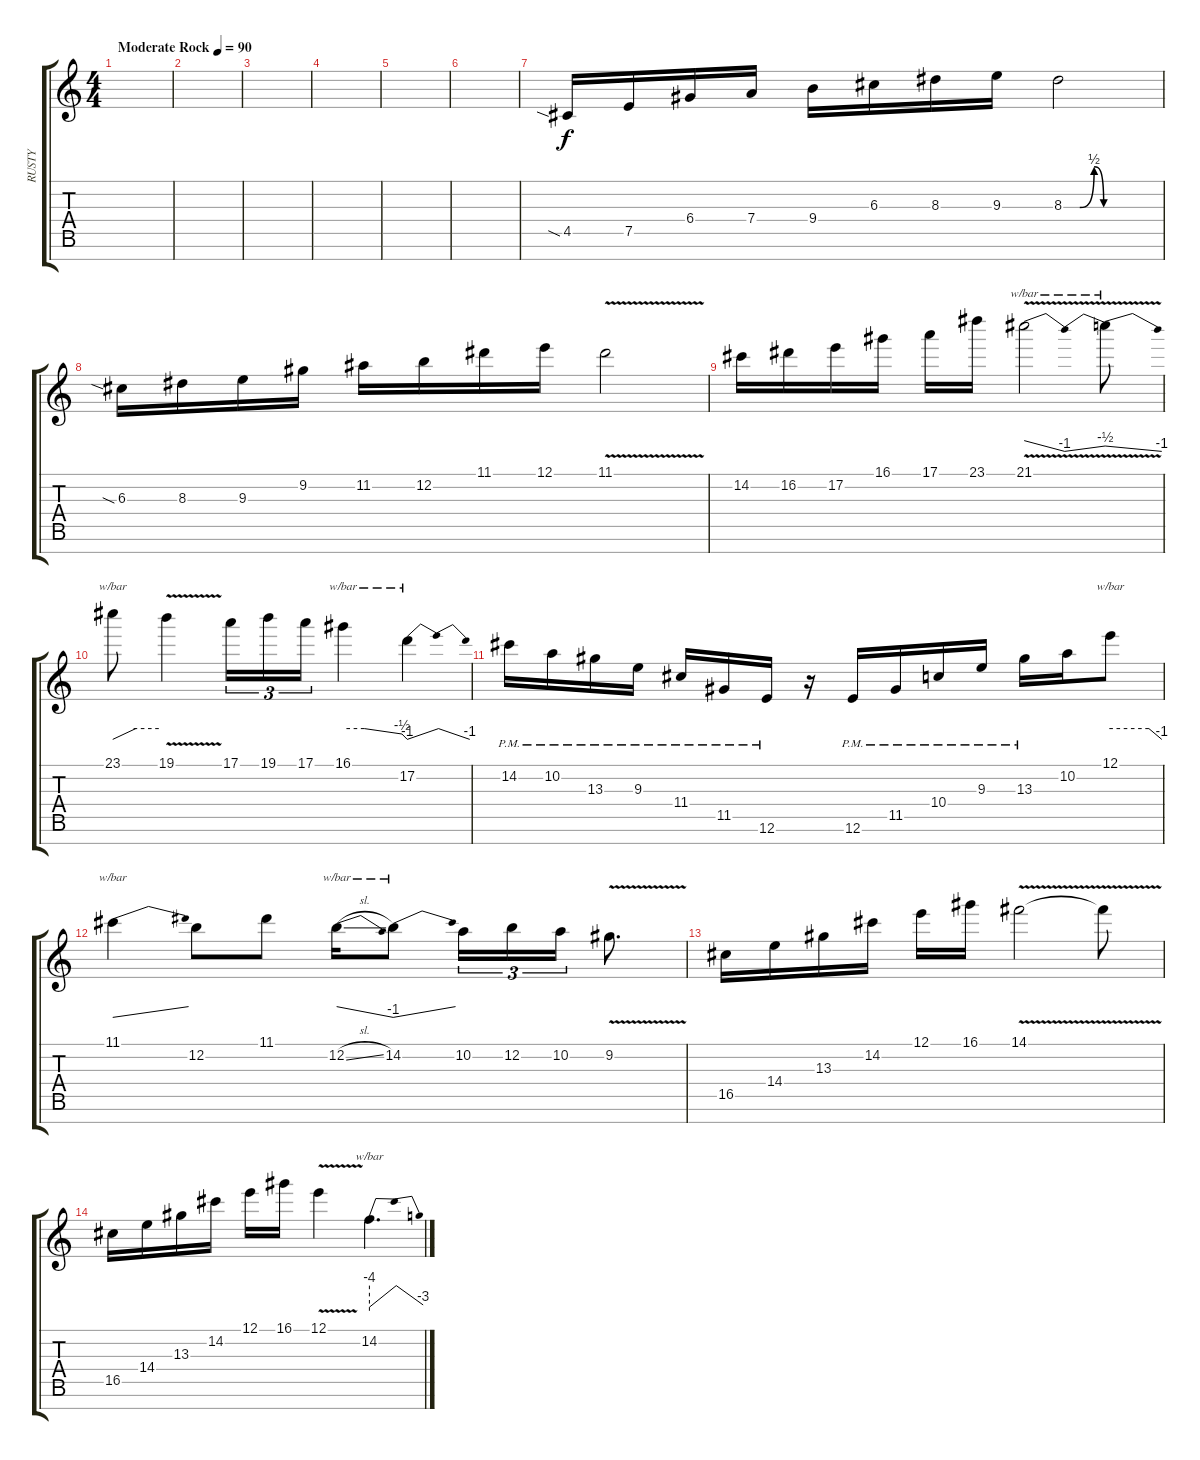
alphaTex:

\track ("RUSTY" "RUSTY") {instrument overdrivenguitar}
\staff {score tabs}
\tuning (E4 B3 G3 D3 A2 E2 B1) {hide}
\ts (4 4)
\tempo (90 "Moderate Rock")
\clef g2
\ks c
|
|
|
|
|
|
4.5{sia}.16 7.5.16 6.4.16 7.4.16 9.4.16 6.3.16 8.3.16 9.3.16 8.3{be (custom 0 0 10 0 19 2 25 0 46 0 60 0)}.2 |
6.3{sia}.16 8.3.16 9.3.16 9.2.16 11.2.16 12.2.16 11.1.16 12.1.16 11.1{v}.2 |
14.2.16 16.2.16 17.2.16 16.1.16 17.1.16 23.1.16 21.1{v}.2{tbe (dip default 0 0 45 -4 60 -2)} 21.1{t}.8{tbe (dive default 0 -2 60 -4)} |
23.1.8{tbe (custom default 0 -4 30 0 60 0)} 19.1{v}.4 17.1.16{tu (3 2)} 19.1.16{tu (3 2)} 17.1.16{tu (3 2)} 16.1.4{tbe (custom default 0 0 20 0 55 -2 60 -4)} 17.2.4{tbe (dip default 0 -4 15 0 60 -4)} |
14.2{pm}.16 10.2{pm}.16 13.3{pm}.16 9.3{pm}.16 11.4{pm}.16 11.5{pm}.16 12.6{pm}.16 r.16 12.6{pm}.16 11.5{pm}.16 10.4{pm}.16 9.3{pm}.16 13.3{pm}.16 10.2.16 12.1.8{tbe (custom default 0 0 45 0 60 -4)} |
11.1.4{tbe (dive default 0 -4 60 0)} 12.2.8 11.1.8 12.2{sl}.16{tbe (dive default 0 0 60 -4)} 14.2.8{tbe (dive default 0 -4 60 0)} 10.2.16{tu (3 2)} 12.2.16{tu (3 2)} 10.2.16{tu (3 2)} 9.2{v}.8{d} |
16.5.16 14.4.16 13.3.16 14.2.16 12.1.16 16.1.16 14.1{v}.2 14.1{t}.8 |
16.5.16 14.4.16 13.3.16 14.2.16 12.1.16 16.1.16 12.1{v}.4 14.2.4{d tbe (dip default 0 -16 15 0 30 0 60 -12)}
